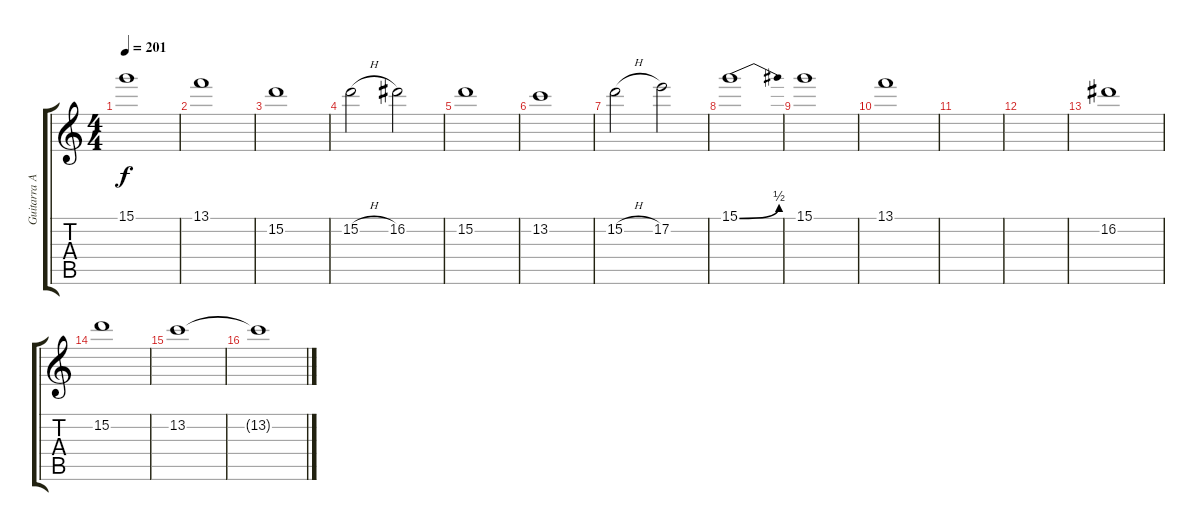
\track ("Guitarra Adicional" "Guitarra A") {instrument electricguitarclean}
\staff {score tabs}
\tuning (E4 B3 G3 D3 A2 E2) {hide}
\ts (4 4)
\tempo 201
\clef g2
\ks c
15.1.1{dy f} |
13.1.1 |
15.2.1 |
15.2{h}.2 16.2.2 |
15.2.1 |
13.2.1 |
15.2{h}.2 17.2.2 |
15.1{be (bend 0 0 60 2)}.1 |
15.1.1 |
13.1.1 |
|
|
16.2.1 |
15.2.1 |
13.2.1 |
13.2{t}.1
